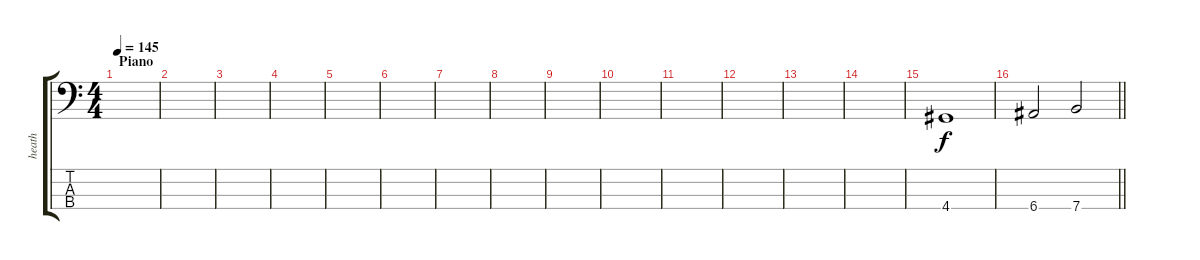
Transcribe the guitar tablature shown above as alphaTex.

\track ("heath" "heath") {instrument electricbasspick}
\staff {score tabs}
\tuning (G2 D2 A1 E1) {hide}
\ts (4 4)
\section ("" "Piano")
\tempo 145
\clef f4
\ks c
|
|
|
|
|
|
|
|
|
|
|
|
|
|
4.4.1 |
\barLineRight lightlight
6.4.2 7.4.2
